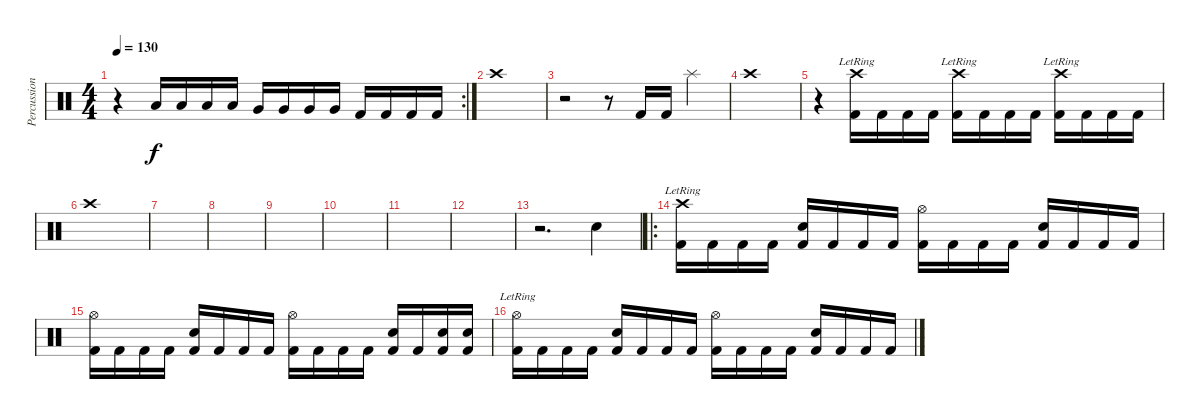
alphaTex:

\track ("Percussions" "Percussion") {instrument percussion}
\staff {score}
\articulation defaults
\rc 2
\ts (4 4)
\tempo 130
\clef neutral
\ks c
r.4{dy f} "Low Tom (hit)".16 "Low Tom (hit)".16 "Low Tom (hit)".16 "Low Tom (hit)".16 "Very Low Tom (hit)".16 "Very Low Tom (hit)".16 "Very Low Tom (hit)".16 "Very Low Tom (hit)".16 "Kick (hit) 2".16 "Kick (hit) 2".16 "Kick (hit) 2".16 "Kick (hit) 2".16 |
"Crash high (hit)".1 |
r.2 r.8 "Kick (hit) 2".16 "Kick (hit) 2".16 "Splash (hit)".4 |
"Crash high (hit)".1 |
r.4 ("Kick (hit) 2" "Crash high (hit)"{lr}).16 "Kick (hit) 2".16 "Kick (hit) 2".16 "Kick (hit) 2".16 ("Kick (hit) 2" "Crash high (hit)"{lr}).16 "Kick (hit) 2".16 "Kick (hit) 2".16 "Kick (hit) 2".16 ("Kick (hit) 2" "Crash high (hit)"{lr}).16 "Kick (hit) 2".16 "Kick (hit) 2".16 "Kick (hit) 2".16 |
"Crash high (hit)".1 |
|
|
|
|
|
|
r.2{d} "Electric Snare (hit)".4 |
\ro
("Kick (hit) 2" "Crash high (hit)"{lr}).16 "Kick (hit) 2".16 "Kick (hit) 2".16 "Kick (hit) 2".16 ("Kick (hit) 2" "Electric Snare (hit)").16 "Kick (hit) 2".16 "Kick (hit) 2".16 "Kick (hit) 2".16 ("Kick (hit) 2" "Hi-Hat (open)").16 "Kick (hit) 2".16 "Kick (hit) 2".16 "Kick (hit) 2".16 ("Kick (hit) 2" "Electric Snare (hit)").16 "Kick (hit) 2".16 "Kick (hit) 2".16 "Kick (hit) 2".16 |
("Kick (hit) 2" "Hi-Hat (open)").16 "Kick (hit) 2".16 "Kick (hit) 2".16 "Kick (hit) 2".16 ("Kick (hit) 2" "Electric Snare (hit)").16 "Kick (hit) 2".16 "Kick (hit) 2".16 "Kick (hit) 2".16 ("Kick (hit) 2" "Hi-Hat (open)").16 "Kick (hit) 2".16 "Kick (hit) 2".16 "Kick (hit) 2".16 ("Kick (hit) 2" "Electric Snare (hit)").16 "Kick (hit) 2".16 ("Kick (hit) 2" "Electric Snare (hit)").16 ("Kick (hit) 2" "Electric Snare (hit)").16 |
("Kick (hit) 2" "Hi-Hat (open)"{lr}).16 "Kick (hit) 2".16 "Kick (hit) 2".16 "Kick (hit) 2".16 ("Kick (hit) 2" "Electric Snare (hit)").16 "Kick (hit) 2".16 "Kick (hit) 2".16 "Kick (hit) 2".16 ("Kick (hit) 2" "Hi-Hat (open)").16 "Kick (hit) 2".16 "Kick (hit) 2".16 "Kick (hit) 2".16 ("Kick (hit) 2" "Electric Snare (hit)").16 "Kick (hit) 2".16 "Kick (hit) 2".16 "Kick (hit) 2".16
